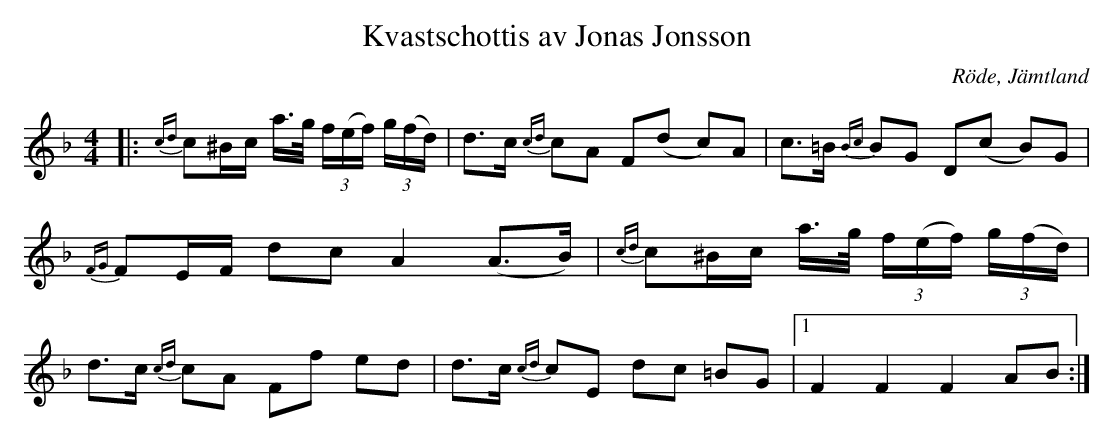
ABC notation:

X:1
T:Kvastschottis av Jonas Jonsson
O:Röde, Jämtland
M:4/4
L:1/16
K:F
|: {cd}c2^Bc a>g (3f(ef) (3g(fd) | d2>c2 {cd}c2A2 F2(d2- c2)A2 | c2>=B2 {Bc}B2G2 D2(c2- B2)G2 | {FG}F2EF d2c2 A4 (A2>B2) | {cd}c2^Bc a>g (3f(ef) (3g(fd) | d2>c2 {cd}c2A2 F2f2 e2d2 | d2>c2 {cd}c2E2 d2c2 =B2G2 |1 F4 F4 F4 A2B2 :|
